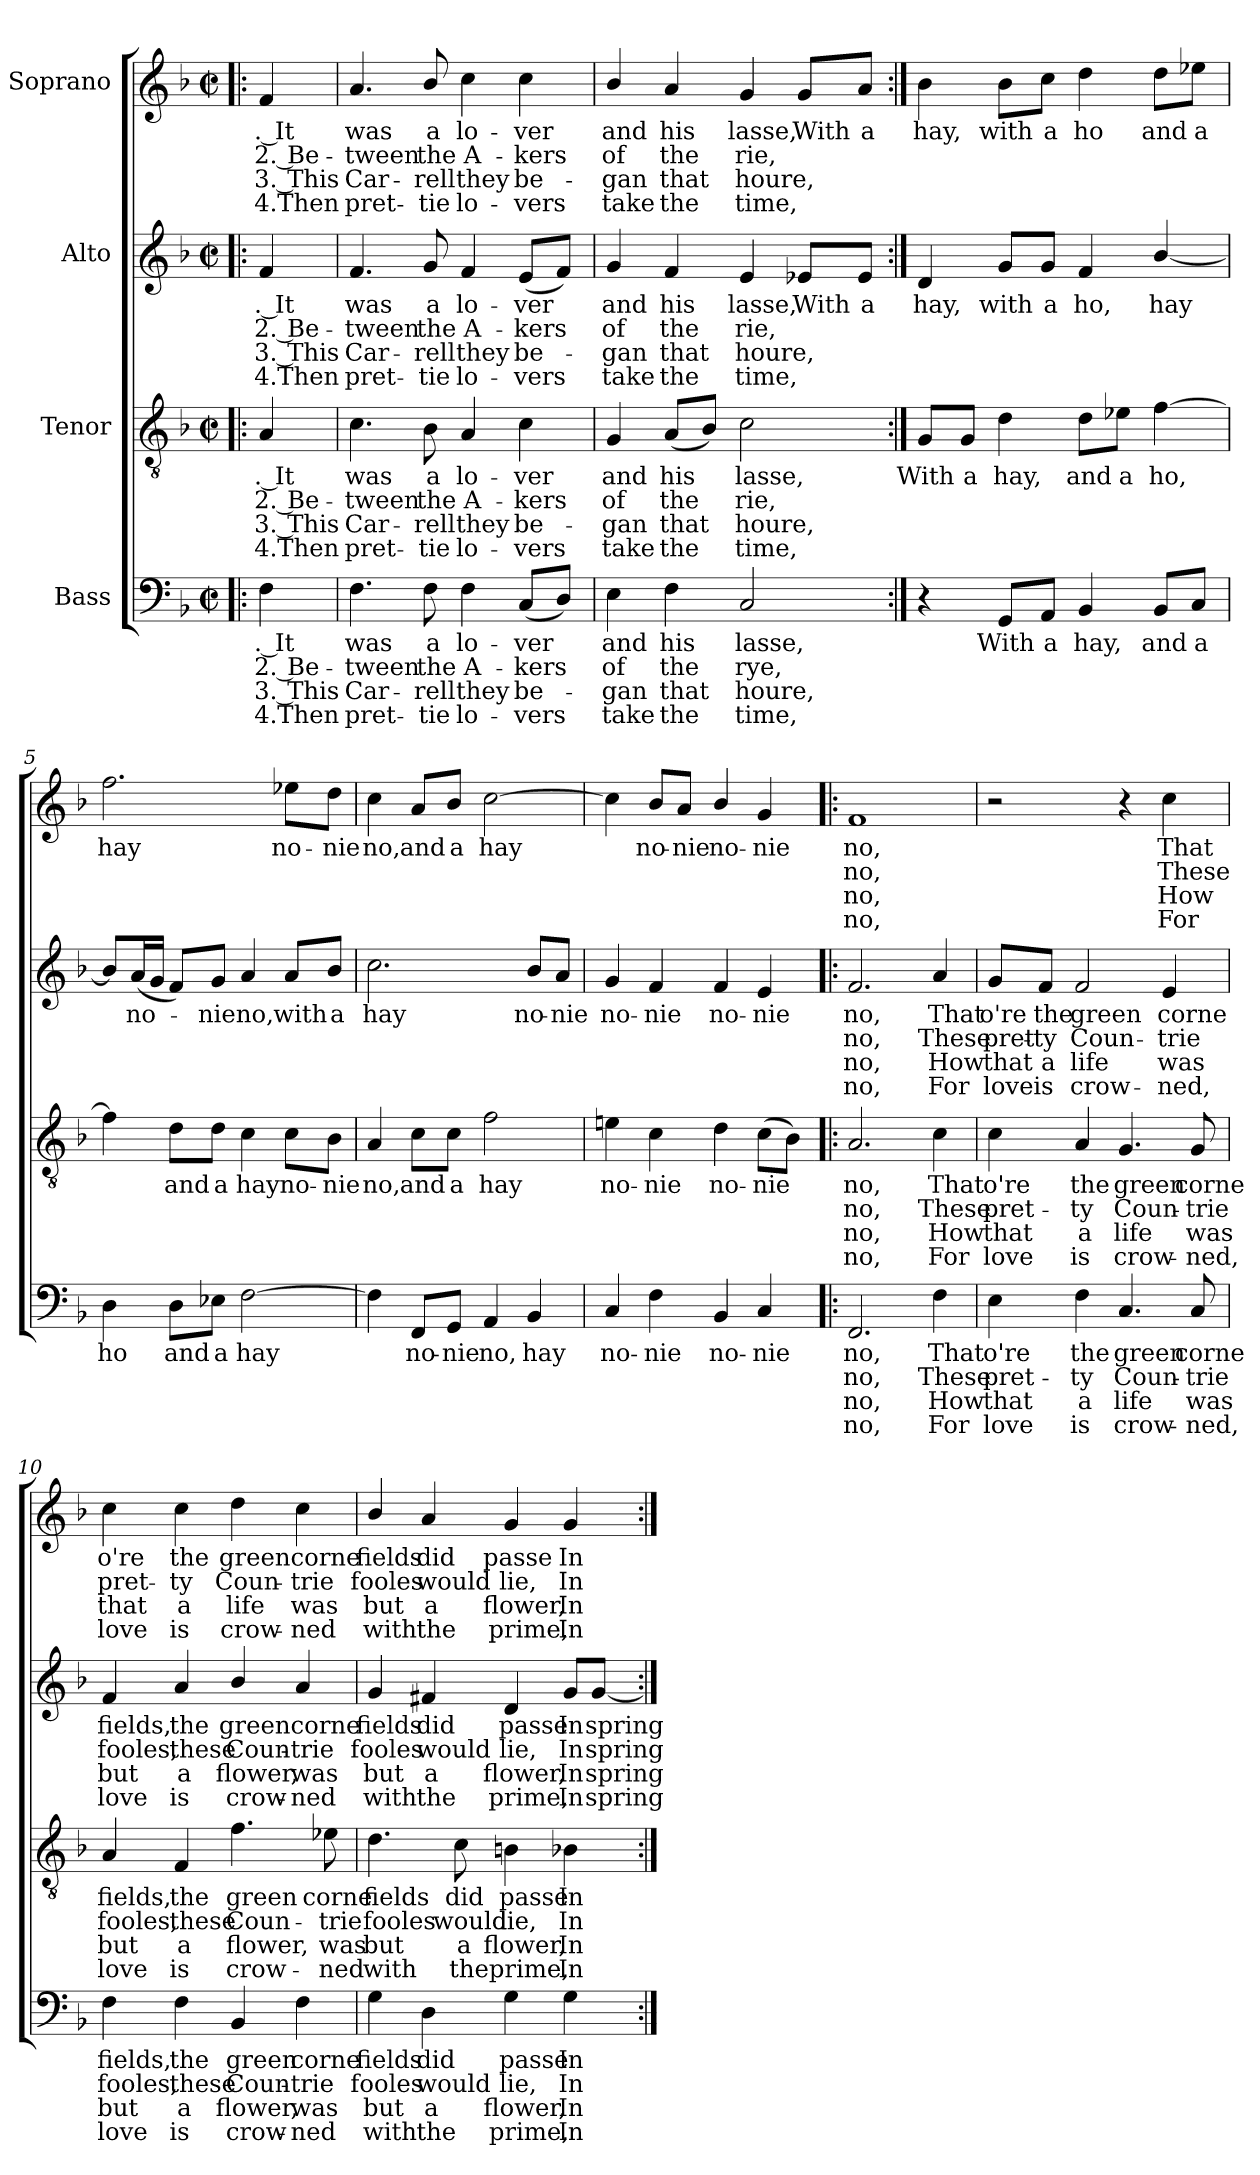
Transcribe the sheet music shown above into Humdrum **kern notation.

**kern	**text	**text	**text	**text	**kern	**text	**text	**text	**text	**kern	**text	**text	**text	**text	**kern	**text	**text	**text	**text
*part4	*part4	*part4	*part4	*part4	*part3	*part3	*part3	*part3	*part3	*part2	*part2	*part2	*part2	*part2	*part1	*part1	*part1	*part1	*part1
*staff4	*staff4	*staff4	*staff4	*staff4	*staff3	*staff3	*staff3	*staff3	*staff3	*staff2	*staff2	*staff2	*staff2	*staff2	*staff1	*staff1	*staff1	*staff1	*staff1
*I"Bass	*	*	*	*	*I"Tenor	*	*	*	*	*I"Alto	*	*	*	*	*I"Soprano	*	*	*	*
!!LO:PB:g=z
*stria5	*	*	*	*	*stria5	*	*	*	*	*stria5	*	*	*	*	*stria5	*	*	*	*
*clefF4	*	*	*	*	*clefGv2	*	*	*	*	*clefG2	*	*	*	*	*clefG2	*	*	*	*
*k[b-]	*	*	*	*	*k[b-]	*	*	*	*	*k[b-]	*	*	*	*	*k[b-]	*	*	*	*
*F:	*	*	*	*	*F:	*	*	*	*	*F:	*	*	*	*	*F:	*	*	*	*
*M2/2	*	*	*	*	*M2/2	*	*	*	*	*M2/2	*	*	*	*	*M2/2	*	*	*	*
*met(c|)	*	*	*	*	*met(c|)	*	*	*	*	*met(c|)	*	*	*	*	*met(c|)	*	*	*	*
=1!|:	=1!|:	=1!|:	=1!|:	=1!|:	=1!|:	=1!|:	=1!|:	=1!|:	=1!|:	=1!|:	=1!|:	=1!|:	=1!|:	=1!|:	=1!|:	=1!|:	=1!|:	=1!|:	=1!|:
!	!LO:LY:b:rj	!LO:LY:b:rj	!LO:LY:b:rj	!LO:LY:b:cj	!	!LO:LY:b:rj	!LO:LY:b:rj	!LO:LY:b:rj	!LO:LY:b:cj	!	!LO:LY:b:rj	!LO:LY:b:rj	!LO:LY:b:rj	!LO:LY:b:cj	!	!LO:LY:b:rj	!LO:LY:b:rj	!LO:LY:b:rj	!LO:LY:b:cj
4F\	. It	2. Be-	-3. This	4.Then	4A/	. It	2. Be-	-3. This	4.Then	4f/	. It	2. Be-	-3. This	4.Then	4f/	. It	2. Be-	-3. This	4.Then
=2	=2	=2	=2	=2	=2	=2	=2	=2	=2	=2	=2	=2	=2	=2	=2	=2	=2	=2	=2
!	!LO:LY:b:cj	!LO:LY:b:cj	!LO:LY:b:cj	!LO:LY:b:cj	!	!LO:LY:b:cj	!LO:LY:b:cj	!LO:LY:b:cj	!LO:LY:b:cj	!	!LO:LY:b:cj	!LO:LY:b:cj	!LO:LY:b:cj	!LO:LY:b:cj	!	!LO:LY:b:cj	!LO:LY:b:cj	!LO:LY:b:cj	!LO:LY:b:cj
4.F\	was	tween	Car-	-pret-	4.c\	was	tween	Car-	-pret-	4.f/	was	tween	Car-	-pret-	4.a/	was	tween	Car-	-pret-
!	!LO:LY:b:cj	!LO:LY:b:cj	!LO:LY:b:cj	!LO:LY:b:cj	!	!LO:LY:b:cj	!LO:LY:b:cj	!LO:LY:b:cj	!LO:LY:b:cj	!	!LO:LY:b:cj	!LO:LY:b:cj	!LO:LY:b:cj	!LO:LY:b:cj	!	!LO:LY:b:cj	!LO:LY:b:cj	!LO:LY:b:cj	!LO:LY:b:cj
8F\	-a	the	rell	tie	8B-\	-a	the	rell	tie	8g/	-a	the	rell	tie	8b-/	-a	the	rell	tie
!	!LO:LY:b:cj	!LO:LY:b:cj	!LO:LY:b:cj	!LO:LY:b:cj	!	!LO:LY:b:cj	!LO:LY:b:cj	!LO:LY:b:cj	!LO:LY:b:cj	!	!LO:LY:b:cj	!LO:LY:b:cj	!LO:LY:b:cj	!LO:LY:b:cj	!	!LO:LY:b:cj	!LO:LY:b:cj	!LO:LY:b:cj	!LO:LY:b:cj
4F\	lo-	-A-	-they	lo-	4A/	lo-	-A-	-they	lo-	4f/	lo-	-A-	-they	lo-	4cc\	lo-	-A-	-they	lo-
!	!LO:LY:b	!LO:LY:b	!LO:LY:b:cj	!LO:LY:b	!	!LO:LY:b:cj	!LO:LY:b:cj	!LO:LY:b:cj	!LO:LY:b:cj	!	!LO:LY:b	!LO:LY:b	!LO:LY:b:cj	!LO:LY:b	!	!LO:LY:b:cj	!LO:LY:b:cj	!LO:LY:b:cj	!LO:LY:b:cj
(<8C/L	-ver	kers	be-	-vers	4c\	-ver	kers	be-	-vers	(<8e/L	-ver	kers	be-	-vers	4cc\	-ver	kers	be-	-vers
8D/J)	.	.	.	.	.	.	.	.	.	8f/J)	.	.	.	.	.	.	.	.	.
=3	=3	=3	=3	=3	=3	=3	=3	=3	=3	=3	=3	=3	=3	=3	=3	=3	=3	=3	=3
!	!LO:LY:b:cj	!LO:LY:b:cj	!LO:LY:b:cj	!LO:LY:b:cj	!	!LO:LY:b:cj	!LO:LY:b:cj	!LO:LY:b:cj	!LO:LY:b:cj	!	!LO:LY:b:cj	!LO:LY:b:cj	!LO:LY:b:cj	!LO:LY:b:cj	!	!LO:LY:b:cj	!LO:LY:b:cj	!LO:LY:b:cj	!LO:LY:b:cj
4E\	and	of	gan	take	4G/	and	of	gan	take	4g/	and	of	gan	take	4b-/	and	of	gan	take
!	!LO:LY:b:cj	!LO:LY:b:cj	!LO:LY:b:cj	!LO:LY:b:cj	!	!LO:LY:b:cj	!LO:LY:b	!LO:LY:b	!LO:LY:b	!	!LO:LY:b:cj	!LO:LY:b:cj	!LO:LY:b:cj	!LO:LY:b:cj	!	!LO:LY:b:cj	!LO:LY:b:cj	!LO:LY:b:cj	!LO:LY:b:cj
4F\	his	the	that	the	(<8A/L	his	the	that	the	4f/	his	the	that	the	4a/	his	the	that	the
.	.	.	.	.	8B-/J)	.	.	.	.	.	.	.	.	.	.	.	.	.	.
!	!LO:LY:b:cj	!LO:LY:b:cj	!LO:LY:b:cj	!LO:LY:b:cj	!	!LO:LY:b:cj	!LO:LY:b:cj	!LO:LY:b:cj	!LO:LY:b:cj	!	!LO:LY:b:cj	!LO:LY:b:cj	!LO:LY:b:cj	!LO:LY:b:cj	!	!LO:LY:b:cj	!LO:LY:b:cj	!LO:LY:b:cj	!LO:LY:b:cj
2C/	lasse,	rye,	houre,	time,	2c\	lasse,	rie,	houre,	time,	4e/	lasse,	rie,	houre,	time,	4g/	lasse,	rie,	houre,	time,
!	!	!	!	!	!	!	!	!	!	!	!LO:LY:b:cj	!	!	!	!	!LO:LY:b:cj	!	!	!
.	.	.	.	.	.	.	.	.	.	8e-X/L	With	.	.	.	8g/L	With	.	.	.
!	!	!	!	!	!	!	!	!	!	!	!LO:LY:b:cj	!	!	!	!	!LO:LY:b:cj	!	!	!
.	.	.	.	.	.	.	.	.	.	8e-/J	a	.	.	.	8a/J	a	.	.	.
=4:|!	=4:|!	=4:|!	=4:|!	=4:|!	=4:|!	=4:|!	=4:|!	=4:|!	=4:|!	=4:|!	=4:|!	=4:|!	=4:|!	=4:|!	=4:|!	=4:|!	=4:|!	=4:|!	=4:|!
!	!	!	!	!	!	!LO:LY:b:cj	!	!	!	!	!LO:LY:b:cj	!	!	!	!	!LO:LY:b:cj	!	!	!
4r	.	.	.	.	8G/L	With	.	.	.	4d/	hay,	.	.	.	4b-\	hay,	.	.	.
!	!	!	!	!	!	!LO:LY:b:cj	!	!	!	!	!	!	!	!	!	!	!	!	!
.	.	.	.	.	8G/J	a	.	.	.	.	.	.	.	.	.	.	.	.	.
!	!LO:LY:b:cj	!	!	!	!	!LO:LY:b:cj	!	!	!	!	!LO:LY:b:cj	!	!	!	!	!LO:LY:b:cj	!	!	!
8GG/L	With	.	.	.	4d\	hay,	.	.	.	8g/L	with	.	.	.	8b-\L	with	.	.	.
!	!LO:LY:b:cj	!	!	!	!	!	!	!	!	!	!LO:LY:b:cj	!	!	!	!	!LO:LY:b:cj	!	!	!
8AA/J	a	.	.	.	.	.	.	.	.	8g/J	a	.	.	.	8cc\J	a	.	.	.
!	!LO:LY:b:cj	!	!	!	!	!LO:LY:b:cj	!	!	!	!	!LO:LY:b:cj	!	!	!	!	!LO:LY:b:cj	!	!	!
4BB-/	hay,	.	.	.	8d\L	and	.	.	.	4f/	ho,	.	.	.	4dd\	ho	.	.	.
!	!	!	!	!	!	!LO:LY:b:cj	!	!	!	!	!	!	!	!	!	!	!	!	!
.	.	.	.	.	8e-X\J	a	.	.	.	.	.	.	.	.	.	.	.	.	.
!	!LO:LY:b:cj	!	!	!	!	!LO:LY:b:cj	!	!	!	!	!LO:LY:b	!	!	!	!	!LO:LY:b:cj	!	!	!
8BB-/L	and	.	.	.	[<4f\	ho,	.	.	.	[>4b-/	hay	.	.	.	8dd\L	and	.	.	.
!	!LO:LY:b:cj	!	!	!	!	!	!	!	!	!	!	!	!	!	!	!LO:LY:b:cj	!	!	!
8C/J	a	.	.	.	.	.	.	.	.	.	.	.	.	.	8ee-X\J	a	.	.	.
!!LO:LB:g=z
=5	=5	=5	=5	=5	=5	=5	=5	=5	=5	=5	=5	=5	=5	=5	=5	=5	=5	=5	=5
!	!LO:LY:b:cj	!	!	!	!	!	!	!	!	!	!	!	!	!	!	!LO:LY:b:cj	!	!	!
4D\	ho	.	.	.	4f\]	.	.	.	.	8b-/L]	.	.	.	.	2.ff\	hay	.	.	.
!	!	!	!	!	!	!	!	!	!	!	!LO:LY:b:cj	!	!	!	!	!	!	!	!
.	.	.	.	.	.	.	.	.	.	(<16a/	no-	.	.	.	.	.	.	.	.
.	.	.	.	.	.	.	.	.	.	16g/J	.	.	.	.	.	.	.	.	.
!	!LO:LY:b:cj	!	!	!	!	!LO:LY:b:cj	!	!	!	!	!	!	!	!	!	!	!	!	!
8D\L	and	.	.	.	8d\L	and	.	.	.	8f/L)	.	.	.	.	.	.	.	.	.
!	!LO:LY:b:cj	!	!	!	!	!LO:LY:b:cj	!	!	!	!	!LO:LY:b:cj	!	!	!	!	!	!	!	!
8E-X\J	a	.	.	.	8d\J	a	.	.	.	8g/J	-nie	.	.	.	.	.	.	.	.
!	!LO:LY:b	!	!	!	!	!LO:LY:b:cj	!	!	!	!	!LO:LY:b:cj	!	!	!	!	!	!	!	!
[>2F\	hay	.	.	.	4c\	hay	.	.	.	4a/	no,	.	.	.	.	.	.	.	.
!	!	!	!	!	!	!LO:LY:b:cj	!	!	!	!	!LO:LY:b:cj	!	!	!	!	!LO:LY:b:cj	!	!	!
.	.	.	.	.	8c\L	no-	.	.	.	8a/L	with	.	.	.	8ee-X\L	no-	.	.	.
!	!	!	!	!	!	!LO:LY:b:cj	!	!	!	!	!LO:LY:b:cj	!	!	!	!	!LO:LY:b:cj	!	!	!
.	.	.	.	.	8B-\J	-nie	.	.	.	8b-/J	a	.	.	.	8dd\J	-nie	.	.	.
=6	=6	=6	=6	=6	=6	=6	=6	=6	=6	=6	=6	=6	=6	=6	=6	=6	=6	=6	=6
!	!	!	!	!	!	!LO:LY:b:cj	!	!	!	!	!LO:LY:b:cj	!	!	!	!	!LO:LY:b:cj	!	!	!
4F\]	.	.	.	.	4A/	no,	.	.	.	2.cc\	hay	.	.	.	4cc\	no,	.	.	.
!	!LO:LY:b:cj	!	!	!	!	!LO:LY:b:cj	!	!	!	!	!	!	!	!	!	!LO:LY:b:cj	!	!	!
8FF/L	no-	.	.	.	8c\L	and	.	.	.	.	.	.	.	.	8a/L	and	.	.	.
!	!LO:LY:b:cj	!	!	!	!	!LO:LY:b:cj	!	!	!	!	!	!	!	!	!	!LO:LY:b:cj	!	!	!
8GG/J	-nie	.	.	.	8c\J	a	.	.	.	.	.	.	.	.	8b-/J	a	.	.	.
!	!LO:LY:b:cj	!	!	!	!	!LO:LY:b:cj	!	!	!	!	!	!	!	!	!	!LO:LY:b	!	!	!
4AA/	no,	.	.	.	2f\	hay	.	.	.	.	.	.	.	.	[>2cc\	hay	.	.	.
!	!LO:LY:b:cj	!	!	!	!	!	!	!	!	!	!LO:LY:b:cj	!	!	!	!	!	!	!	!
4BB-/	hay	.	.	.	.	.	.	.	.	8b-/L	no-	.	.	.	.	.	.	.	.
!	!	!	!	!	!	!	!	!	!	!	!LO:LY:b:cj	!	!	!	!	!	!	!	!
.	.	.	.	.	.	.	.	.	.	8a/J	-nie	.	.	.	.	.	.	.	.
=7	=7	=7	=7	=7	=7	=7	=7	=7	=7	=7	=7	=7	=7	=7	=7	=7	=7	=7	=7
!	!LO:LY:b:cj	!	!	!	!	!LO:LY:b:cj	!	!	!	!	!LO:LY:b:cj	!	!	!	!	!	!	!	!
4C/	no-	.	.	.	4en\	no-	.	.	.	4g/	no-	.	.	.	4cc\]	.	.	.	.
!	!LO:LY:b:cj	!	!	!	!	!LO:LY:b:cj	!	!	!	!	!LO:LY:b:cj	!	!	!	!	!LO:LY:b:cj	!	!	!
4F\	-nie	.	.	.	4c\	-nie	.	.	.	4f/	-nie	.	.	.	8b-/L	no-	.	.	.
!	!	!	!	!	!	!	!	!	!	!	!	!	!	!	!	!LO:LY:b:cj	!	!	!
.	.	.	.	.	.	.	.	.	.	.	.	.	.	.	8a/J	-nie	.	.	.
!	!LO:LY:b:cj	!	!	!	!	!LO:LY:b:cj	!	!	!	!	!LO:LY:b:cj	!	!	!	!	!LO:LY:b:cj	!	!	!
4BB-/	no-	.	.	.	4d\	no-	.	.	.	4f/	no-	.	.	.	4b-/	no-	.	.	.
!	!LO:LY:b:cj	!	!	!	!	!LO:LY:b	!	!	!	!	!LO:LY:b:cj	!	!	!	!	!LO:LY:b:cj	!	!	!
4C/	-nie	.	.	.	(>8c\L	-nie	.	.	.	4e/	-nie	.	.	.	4g/	-nie	.	.	.
.	.	.	.	.	8B-\J)	.	.	.	.	.	.	.	.	.	.	.	.	.	.
!!LO:PB:g=z
=8!|:	=8!|:	=8!|:	=8!|:	=8!|:	=8!|:	=8!|:	=8!|:	=8!|:	=8!|:	=8!|:	=8!|:	=8!|:	=8!|:	=8!|:	=8!|:	=8!|:	=8!|:	=8!|:	=8!|:
!	!LO:LY:b:cj	!LO:LY:b:cj	!LO:LY:b:cj	!LO:LY:b:cj	!	!LO:LY:b:cj	!LO:LY:b:cj	!LO:LY:b:cj	!LO:LY:b:cj	!	!LO:LY:b:cj	!LO:LY:b:cj	!LO:LY:b:cj	!LO:LY:b:cj	!	!LO:LY:b:cj	!LO:LY:b:cj	!LO:LY:b:cj	!LO:LY:b:cj
2.FF/	no,	no,	no,	no,	2.A/	no,	no,	no,	no,	2.f/	no,	no,	no,	no,	1f	no,	no,	no,	no,
!	!LO:LY:b:cj	!LO:LY:b:cj	!LO:LY:b:cj	!LO:LY:b:cj	!	!LO:LY:b:cj	!LO:LY:b:cj	!LO:LY:b:cj	!LO:LY:b:cj	!	!LO:LY:b:cj	!LO:LY:b:cj	!LO:LY:b:cj	!LO:LY:b:cj	!	!	!	!	!
4F\	That	These	How	For	4c\	That	These	How	For	4a/	That	These	How	For	.	.	.	.	.
=9	=9	=9	=9	=9	=9	=9	=9	=9	=9	=9	=9	=9	=9	=9	=9	=9	=9	=9	=9
!	!LO:LY:b:cj	!LO:LY:b:cj	!LO:LY:b:cj	!LO:LY:b:cj	!	!LO:LY:b:cj	!LO:LY:b:cj	!LO:LY:b:cj	!LO:LY:b:cj	!	!LO:LY:b:cj	!LO:LY:b:cj	!LO:LY:b:cj	!LO:LY:b:cj	!	!	!	!	!
4E\	o're	pret-	-that	love	4c\	o're	pret-	-that	love	8g/L	o're	pret-	-that	love	2r	.	.	.	.
!	!	!	!	!	!	!	!	!	!	!	!LO:LY:b:cj	!LO:LY:b:cj	!LO:LY:b:cj	!LO:LY:b:cj	!	!	!	!	!
.	.	.	.	.	.	.	.	.	.	8f/J	the	ty	a	is	.	.	.	.	.
!	!LO:LY:b:cj	!LO:LY:b:cj	!LO:LY:b:cj	!LO:LY:b:cj	!	!LO:LY:b:cj	!LO:LY:b:cj	!LO:LY:b:cj	!LO:LY:b:cj	!	!LO:LY:b:cj	!LO:LY:b:cj	!LO:LY:b:cj	!LO:LY:b:cj	!	!	!	!	!
4F\	the	ty	a	is	4A/	the	ty	a	is	2f/	green	Coun-	-life	crow-	.	.	.	.	.
!	!LO:LY:b:cj	!LO:LY:b:cj	!LO:LY:b:cj	!LO:LY:b:cj	!	!LO:LY:b:cj	!LO:LY:b:cj	!LO:LY:b:cj	!LO:LY:b:cj	!	!	!	!	!	!	!	!	!	!
4.C/	green	Coun-	-life	crow-	4.G/	green	Coun-	-life	crow-	.	.	.	.	.	4r	.	.	.	.
!	!	!	!	!	!	!	!	!	!	!	!LO:LY:b:cj	!LO:LY:b:cj	!LO:LY:b:cj	!LO:LY:b:cj	!	!LO:LY:b:cj	!LO:LY:b:cj	!LO:LY:b:cj	!LO:LY:b:cj
.	.	.	.	.	.	.	.	.	.	4e/	-corne	trie	was	ned,	4cc\	That	These	How	For
!	!LO:LY:b:cj	!LO:LY:b:cj	!LO:LY:b:cj	!LO:LY:b:cj	!	!LO:LY:b:cj	!LO:LY:b:cj	!LO:LY:b:cj	!LO:LY:b:cj	!	!	!	!	!	!	!	!	!	!
8C/	-corne	trie	was	ned,	8G/	-corne	trie	was	ned,	.	.	.	.	.	.	.	.	.	.
=10	=10	=10	=10	=10	=10	=10	=10	=10	=10	=10	=10	=10	=10	=10	=10	=10	=10	=10	=10
!	!LO:LY:b:cj	!LO:LY:b:cj	!LO:LY:b:cj	!LO:LY:b:cj	!	!LO:LY:b:cj	!LO:LY:b:cj	!LO:LY:b:cj	!LO:LY:b:cj	!	!LO:LY:b:cj	!LO:LY:b:cj	!LO:LY:b:cj	!LO:LY:b:cj	!	!LO:LY:b:cj	!LO:LY:b:cj	!LO:LY:b:cj	!LO:LY:b:cj
4F\	fields,	fooles,	but	love	4A/	fields,	fooles,	but	love	4f/	fields,	fooles,	but	love	4cc\	o're	pret-	-that	love
!	!LO:LY:b:cj	!LO:LY:b:cj	!LO:LY:b:cj	!LO:LY:b:cj	!	!LO:LY:b:cj	!LO:LY:b:cj	!LO:LY:b:cj	!LO:LY:b:cj	!	!LO:LY:b:cj	!LO:LY:b:cj	!LO:LY:b:cj	!LO:LY:b:cj	!	!LO:LY:b:cj	!LO:LY:b:cj	!LO:LY:b:cj	!LO:LY:b:cj
4F\	the	these	a	is	4F/	the	these	a	is	4a/	the	these	a	is	4cc\	the	ty	a	is
!	!LO:LY:b:cj	!LO:LY:b:cj	!LO:LY:b:cj	!LO:LY:b:cj	!	!LO:LY:b:cj	!LO:LY:b:cj	!LO:LY:b:cj	!LO:LY:b:cj	!	!LO:LY:b:cj	!LO:LY:b:cj	!LO:LY:b:cj	!LO:LY:b:cj	!	!LO:LY:b:cj	!LO:LY:b:cj	!LO:LY:b:cj	!LO:LY:b:cj
4BB-/	green	Coun-	-flower,	crow-	4.f\	green	Coun-	-flower,	crow-	4b-/	green	Coun-	-flower,	crow-	4dd\	green	Coun-	-life	crow-
!	!LO:LY:b:cj	!LO:LY:b:cj	!LO:LY:b:cj	!LO:LY:b:cj	!	!	!	!	!	!	!LO:LY:b:cj	!LO:LY:b:cj	!LO:LY:b:cj	!LO:LY:b:cj	!	!LO:LY:b:cj	!LO:LY:b:cj	!LO:LY:b:cj	!LO:LY:b:cj
4F\	-corne	trie	was	ned	.	.	.	.	.	4a/	-corne	trie	was	ned	4cc\	-corne	trie	was	ned
!	!	!	!	!	!	!LO:LY:b:cj	!LO:LY:b:cj	!LO:LY:b:cj	!LO:LY:b:cj	!	!	!	!	!	!	!	!	!	!
.	.	.	.	.	8e-X\	-corne	trie	was	ned	.	.	.	.	.	.	.	.	.	.
=11	=11	=11	=11	=11	=11	=11	=11	=11	=11	=11	=11	=11	=11	=11	=11	=11	=11	=11	=11
!	!LO:LY:b:cj	!LO:LY:b:cj	!LO:LY:b:cj	!LO:LY:b:cj	!	!LO:LY:b:cj	!LO:LY:b:cj	!LO:LY:b:cj	!LO:LY:b:cj	!	!LO:LY:b:cj	!LO:LY:b:cj	!LO:LY:b:cj	!LO:LY:b:cj	!	!LO:LY:b:cj	!LO:LY:b:cj	!LO:LY:b:cj	!LO:LY:b:cj
4G\	fields	fooles	but	with	4.d\	fields	fooles	but	with	4g/	fields	fooles	but	with	4b-/	fields	fooles	but	with
!	!LO:LY:b:cj	!LO:LY:b:cj	!LO:LY:b:cj	!LO:LY:b:cj	!	!	!	!	!	!	!LO:LY:b:cj	!LO:LY:b:cj	!LO:LY:b:cj	!LO:LY:b:cj	!	!LO:LY:b:cj	!LO:LY:b:cj	!LO:LY:b:cj	!LO:LY:b:cj
4D\	did	would	a	the	.	.	.	.	.	4f#X/	did	would	a	the	4a/	did	would	a	the
!	!	!	!	!	!	!LO:LY:b:cj	!LO:LY:b:cj	!LO:LY:b:cj	!LO:LY:b:cj	!	!	!	!	!	!	!	!	!	!
.	.	.	.	.	8c\	did	would	a	the	.	.	.	.	.	.	.	.	.	.
!	!LO:LY:b:cj	!LO:LY:b:cj	!LO:LY:b:cj	!LO:LY:b:cj	!	!LO:LY:b:cj	!LO:LY:b:cj	!LO:LY:b:cj	!LO:LY:b:cj	!	!LO:LY:b:cj	!LO:LY:b:cj	!LO:LY:b:cj	!LO:LY:b:cj	!	!LO:LY:b:cj	!LO:LY:b:cj	!LO:LY:b:cj	!LO:LY:b:cj
4G\	passe	lie,	flower,	prime,	4Bn\	passe	lie,	flower,	prime,	4d/	passe	lie,	flower,	prime,	4g/	passe	lie,	flower,	prime,
!	!LO:LY:b:cj	!LO:LY:b:cj	!LO:LY:b:cj	!LO:LY:b:cj	!	!LO:LY:b:cj	!LO:LY:b:cj	!LO:LY:b:cj	!LO:LY:b:cj	!	!LO:LY:b:cj	!LO:LY:b:cj	!LO:LY:b:cj	!LO:LY:b:cj	!	!LO:LY:b:cj	!LO:LY:b:cj	!LO:LY:b:cj	!LO:LY:b:cj
4G\	In	In	In	In	4B-X\	In	In	In	In	8g/L	In	In	In	In	4g/	In	In	In	In
!	!	!	!	!	!	!	!	!	!	!	!LO:LY:b	!LO:LY:b	!LO:LY:b	!LO:LY:b	!	!	!	!	!
.	.	.	.	.	.	.	.	.	.	[>8g/J	spring	spring	spring	spring	.	.	.	.	.
=:|!	=:|!	=:|!	=:|!	=:|!	=:|!	=:|!	=:|!	=:|!	=:|!	=:|!	=:|!	=:|!	=:|!	=:|!	=:|!	=:|!	=:|!	=:|!	=:|!
*-	*-	*-	*-	*-	*-	*-	*-	*-	*-	*-	*-	*-	*-	*-	*-	*-	*-	*-	*-
